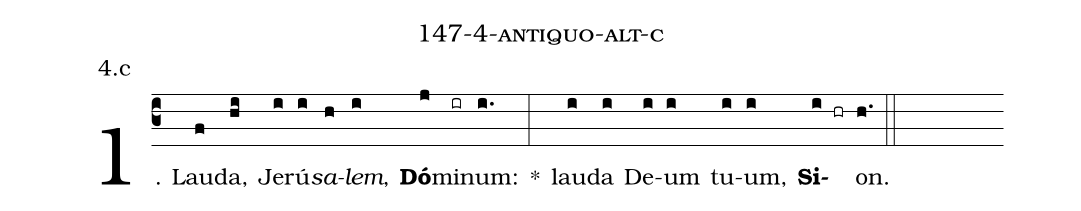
name: 147-4-antiquo-alt-c;
annotation: 4.c;
%%
(c3)1. Lau(f)da,(hi) Je(i)rú(i)<i>sa</i>(h)<i>lem</i>,(i) <b>Dó</b>(j)mi(ir)num:(i.) *(:) lau(i)da(i) De(i)um(i) tu(i)um,(i) <b>Si</b>(i hr)on.(h.) (::)
